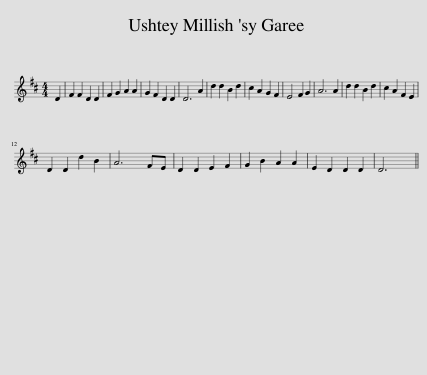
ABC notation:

X:1
L:1/8
M:4/4
I:linebreak $
K:D
V:1 treble
V:1
 D2 | F2 F2 D2 D2 | F2 G2 A2 A2 | G2 F2 D2 D2 | D6 A2 | %5
 d2 d2 B2 d2 | c2 A2 G2 F2 | E4 F2 G2 | A6 A2 | d2 d2 B2 d2 | %10
 c2 A2 F2 E2 |$ D2 D2 d2 B2 | A6 FE | D2 D2 E2 F2 | G2 B2 A2 A2 | %15
 E2 D2 D2 D2 | D6 || %17
